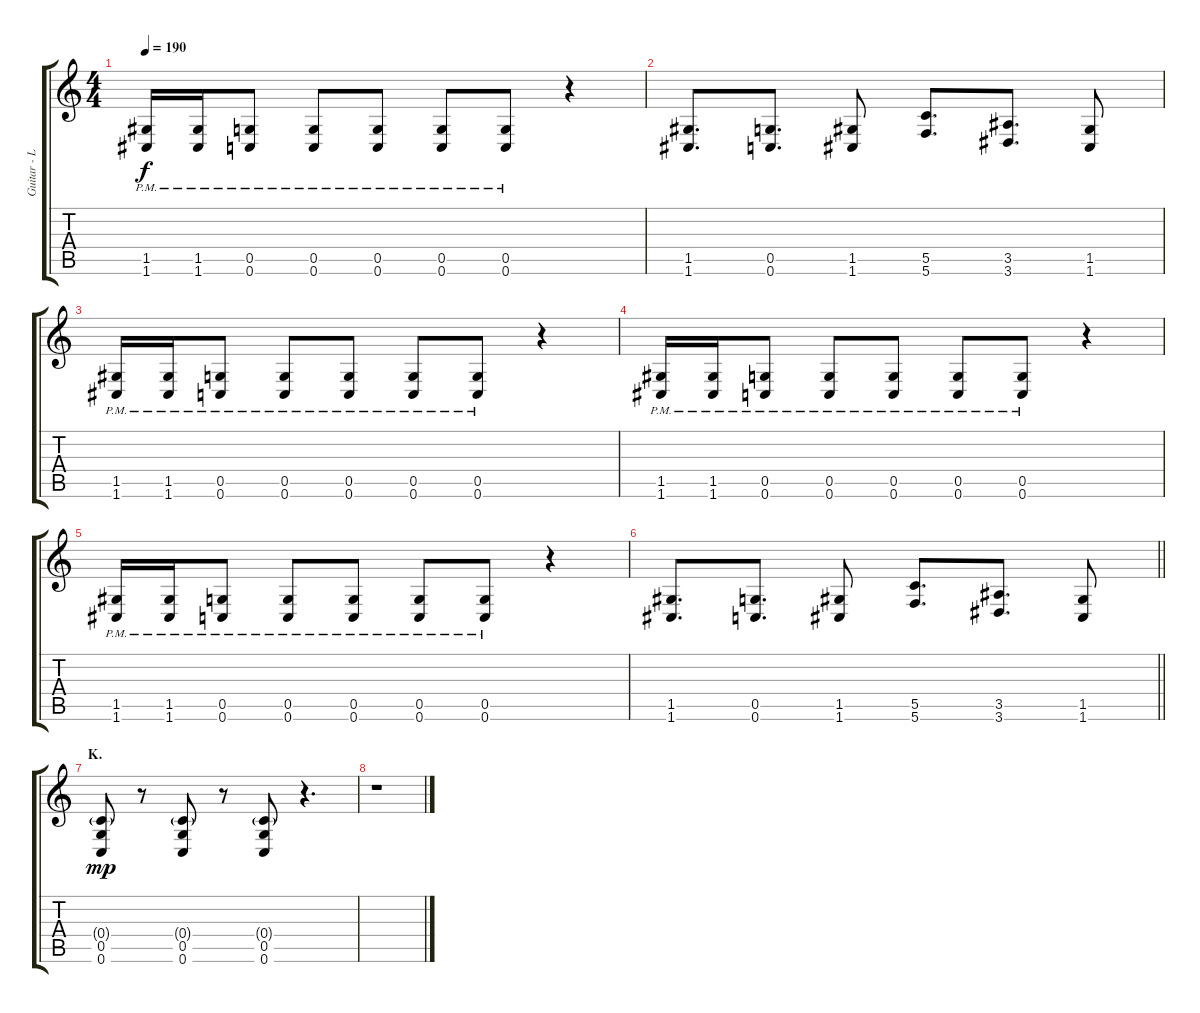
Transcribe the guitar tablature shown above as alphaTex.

\track ("Guitar - Left" "Guitar - L") {instrument acousticguitarsteel}
\staff {score tabs}
\tuning (D4 A3 F3 C3 G2 C2) {hide}
\ts (4 4)
\tempo 190
\clef g2
\ks c
(1.5{pm} 1.6{pm}).16{dy f} (1.5{pm} 1.6{pm}).16 (0.5{pm} 0.6{pm}).8 (0.5{pm} 0.6{pm}).8 (0.5{pm} 0.6{pm}).8 (0.5{pm} 0.6{pm}).8 (0.5{pm} 0.6{pm}).8 r.4 |
(1.5 1.6).8{d} (0.5 0.6).8{d} (1.5 1.6).8 (5.5 5.6).8{d} (3.5 3.6).8{d} (1.5 1.6).8 |
(1.5{pm} 1.6{pm}).16 (1.5{pm} 1.6{pm}).16 (0.5{pm} 0.6{pm}).8 (0.5{pm} 0.6{pm}).8 (0.5{pm} 0.6{pm}).8 (0.5{pm} 0.6{pm}).8 (0.5{pm} 0.6{pm}).8 r.4 |
(1.5{pm} 1.6{pm}).16 (1.5{pm} 1.6{pm}).16 (0.5{pm} 0.6{pm}).8 (0.5{pm} 0.6{pm}).8 (0.5{pm} 0.6{pm}).8 (0.5{pm} 0.6{pm}).8 (0.5{pm} 0.6{pm}).8 r.4 |
(1.5{pm} 1.6{pm}).16 (1.5{pm} 1.6{pm}).16 (0.5{pm} 0.6{pm}).8 (0.5{pm} 0.6{pm}).8 (0.5{pm} 0.6{pm}).8 (0.5{pm} 0.6{pm}).8 (0.5{pm} 0.6{pm}).8 r.4 |
\barLineRight lightlight
(1.5 1.6).8{d} (0.5 0.6).8{d} (1.5 1.6).8 (5.5 5.6).8{d} (3.5 3.6).8{d} (1.5 1.6).8 |
\section ("" "K.")
(0.4{g} 0.5 0.6).8{dy mp} r.8 (0.4{g} 0.5 0.6).8 r.8 (0.4{g} 0.5 0.6).8 r.4{d} |
r.1
